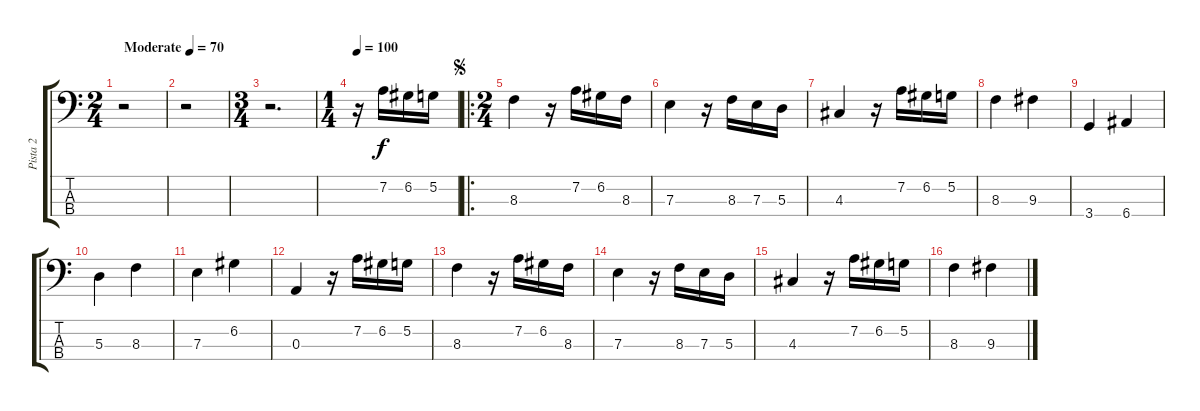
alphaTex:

\track ("Pista 2" "Pista 2") {instrument electricbassfinger}
\staff {score tabs}
\tuning (G2 D2 A1 E1) {hide}
\ts (2 4)
\tempo (70 "Moderate")
\clef f4
\ks c
r.2{dy f instrument electricbassfinger} |
r.2 |
\ts (3 4)
r.2{d} |
\ts (1 4)
\tempo 100
r.16 7.2.16 6.2.16 5.2.16 |
\ro
\ts (2 4)
\jump segno
8.3.4 r.16 7.2.16 6.2.16 8.3.16 |
7.3.4 r.16 8.3.16 7.3.16 5.3.16 |
4.3.4 r.16 7.2.16 6.2.16 5.2.16 |
8.3.4 9.3.4 |
3.4.4 6.4.4 |
5.3.4 8.3.4 |
7.3.4 6.2.4 |
0.3.4 r.16 7.2.16 6.2.16 5.2.16 |
8.3.4 r.16 7.2.16 6.2.16 8.3.16 |
7.3.4 r.16 8.3.16 7.3.16 5.3.16 |
4.3.4 r.16 7.2.16 6.2.16 5.2.16 |
8.3.4 9.3.4
